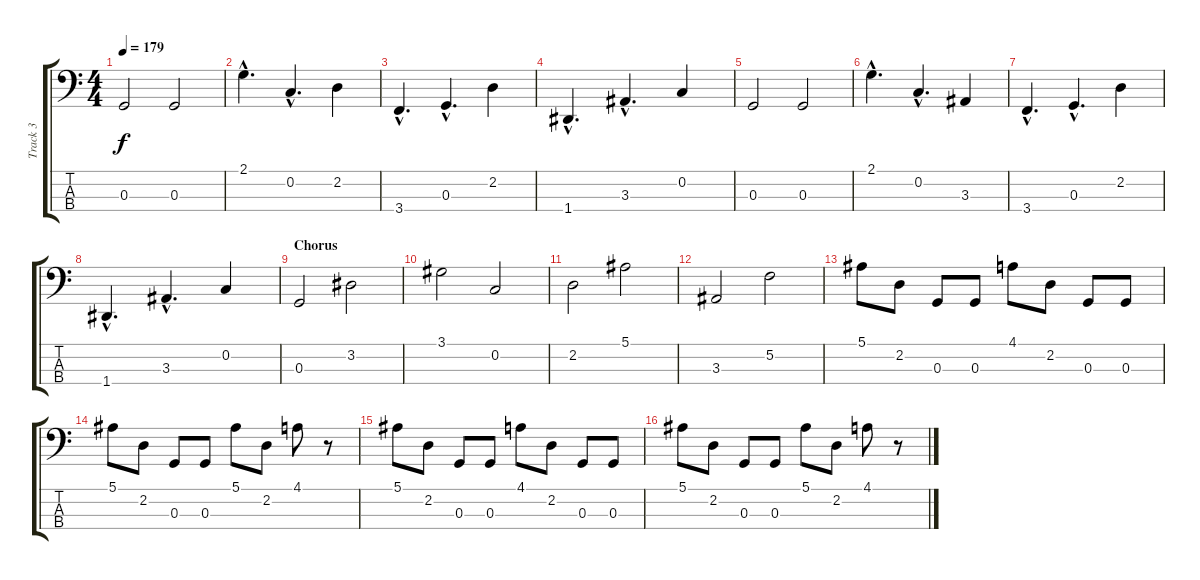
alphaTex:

\track ("Track 3" "Track 3") {instrument electricbassfinger}
\staff {score tabs}
\tuning (F2 C2 G1 D1) {hide}
\ts (4 4)
\tempo 179
\clef f4
\ks c
0.3.2{dy f} 0.3.2 |
2.1{hac}.4{d} 0.2{hac}.4{d} 2.2.4 |
3.4{hac}.4{d} 0.3{hac}.4{d} 2.2.4 |
1.4{hac}.4{d} 3.3{hac}.4{d} 0.2.4 |
0.3.2 0.3.2 |
2.1{hac}.4{d} 0.2{hac}.4{d} 3.3.4 |
3.4{hac}.4{d} 0.3{hac}.4{d} 2.2.4 |
1.4{hac}.4{d} 3.3{hac}.4{d} 0.2.4 |
\section ("" "Chorus")
0.3.2 3.2.2 |
3.1.2 0.2.2 |
2.2.2 5.1.2 |
3.3.2 5.2.2 |
5.1.8 2.2.8 0.3.8 0.3.8 4.1.8 2.2.8 0.3.8 0.3.8 |
5.1.8 2.2.8 0.3.8 0.3.8 5.1.8 2.2.8 4.1.8 r.8 |
5.1.8 2.2.8 0.3.8 0.3.8 4.1.8 2.2.8 0.3.8 0.3.8 |
5.1.8 2.2.8 0.3.8 0.3.8 5.1.8 2.2.8 4.1.8 r.8
